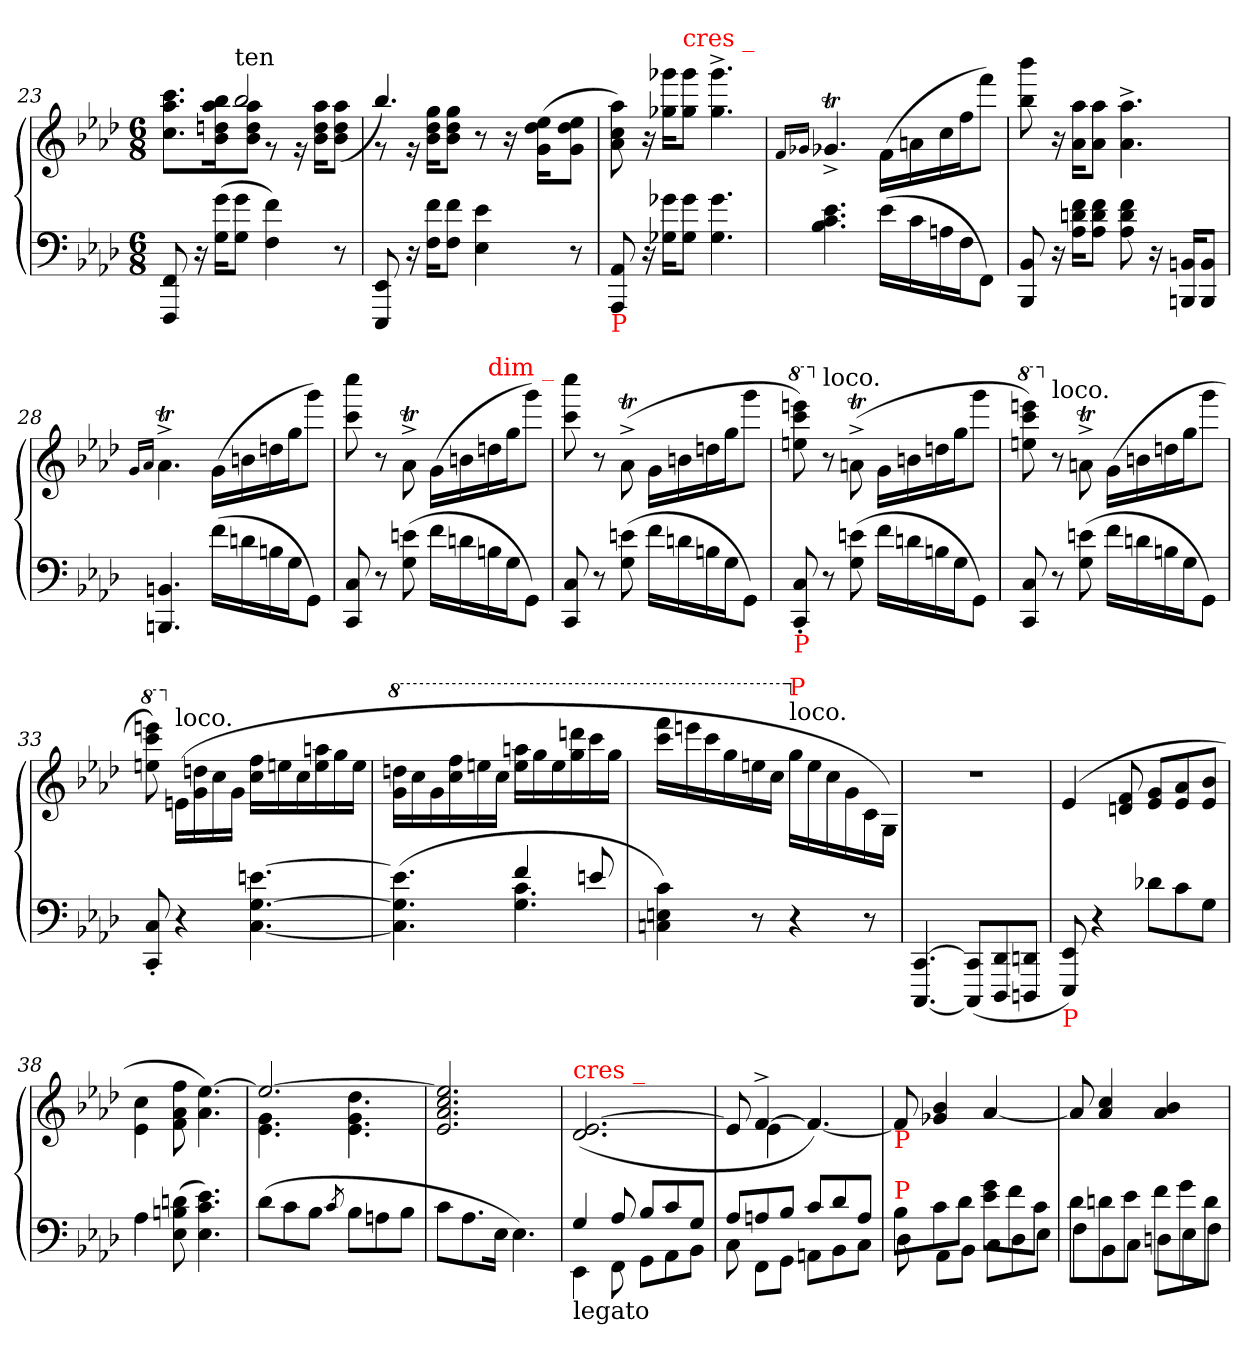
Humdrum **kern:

**kern	**kern
*part1	*part1
*staff2	*staff1
*clefF4	*clefG2
*k[b-e-a-d-]	*k[b-e-a-d-]
*A-:	*A-:
*M6/8	*M6/8
=23	=23
*	*^
8FF 8FFF	4ryy	8.ccc 8.aa- 8.ccL
16r	.	.
(>16g 16GKL	.	16bb- 16aa- 16ddn 16b-k
!	!LO:TX:a:t=ten	!
8g 8GJ	2bb-	8aa- 8dd 8b-J
4f 4F)	.	8r
.	.	16r
.	.	16aa- 16dd 16b-KL
8r	.	(>8aa- 8dd 8b-J
=24	=24	=24
8EE- 8EEE-	4.bb-)	8r
16r	.	16r
16f 16FKL	.	16gg 16dd- 16b-KL
8f 8FJ	.	8gg 8dd- 8b-J
4e- 4E-	4.ryy	8r
.	.	16r
.	.	(>16ee- 16dd- 16gKL
8r	.	8ee- 8dd- 8gJ
=25	=25	=25
!LO:TX:b:color=red:t=P	!	!
*	*v	*v
8AA- 8AAA-	8aa- 8cc 8a-)
16r	16r
16g-X 16G-XKL	16ggg-X 16gg-XKL
!	!LO:TX:a:color=red:t=cres _
8g- 8G-J	8ggg- 8gg-J
4.g- 4.G-	4.ggg-^< 4.gg-^<
=26	=26
.	16qqf/LL
.	16qqg-X/JJ
4.e- 4.c 4.B-	4.g-XT^<
(>16e-LL	(>16fLL
16c	16an
16An	16cc
16FJ	16ffJ
8FFJ)	8fffJ)
=27	=27
8BB- 8BBB-	8bbb- 8bb-
16r	16r
16f 16dn 16A-KL	16aa- 16a-KL
8f 8d 8A-J	8aa- 8a-J
8f 8d 8A-	4.aa-^< 4.a-^<
16r	.
16BBn 16BBBnKL	.
8BB 8BBBJ	.
=28	=28
.	16qqg/LL
.	16qqa-/JJ
4.BBn 4.BBBn	4.a-T^<\
(>16fLL	(>16gLL
16dn	16bn
16Bn	16ddn
16GJ	16ggJ
8GGJ)	8gggJ)
=29	=29
8C 8CC	8cccc 8ccc
8r	8r
(>8en 8G	8a-T^<\
16fLL	(>16gLL
16dn	16bn
!	!LO:TX:a:color=red:t=dim _
16Bn	16ddn
16GJ	16ggJ
8GGJ)	8gggJ)
=30	=30
8C 8CC	8cccc 8ccc
8r	8r
(>8en 8G	(>8a-T^<\
16fLL	16gLL
16dn	16bn
16Bn	16ddn
16GJ	16ggJ
8GGJ)	8gggJ
=31	=31
*	*8va
!LO:TX:b:color=red:t=P	!
8C'< 8CC'<	8eeeen 8cccc 8eeen)
*	*X8va
!	!LO:TX:a:t=loco.
8r	8r
(>8en 8G	(>8ant^<\
16fLL	16gLL
16dn	16bn
16Bn	16ddn
16GJ	16ggJ
8GGJ)	8gggJ
=32	=32
*	*8va
8C 8CC	8eeeen 8cccc 8eeen)
*	*X8va
!	!LO:TX:a:t=loco.
8r	8r
(>8en 8G	8ant^<\
16fLL	(>16gLL
16dn	16bn
16Bn	16ddn
16GJ	16ggJ
8GGJ)	8gggJ
=33	=33
*	*8va
8C'< 8CC'<	8eeeen 8cccc 8eeen)
*	*X8va
!	!LO:TX:a:t=loco.
4r	(>16en\LL
.	16ddn 16g
.	16cc
.	16gJJ
[4.en [4.G [4.C	16ff 16ccLL
.	16een
.	16cc
.	16aan 16ee
.	16gg
.	16eeJJ
=34	=34
*^	*
*	*	*8va
4.ryy	(>4.e] 4.G] 4.C]	16dddn 16ggLL
.	.	16ccc
.	.	16gg
.	.	16fff 16ccc
.	.	16eeen
.	.	16cccJJ
4f	4.c 4.G	16aaan 16eeeLL
.	.	16ggg
.	.	16eee
.	.	16ddddn 16ggg
8e	.	16cccc
.	.	16gggJJ
*v	*v	*
=35	=35
4c 4En 4Cn)	16ffff 16ccccLL
.	16eeeen
.	16cccc
.	16ggg
8r	16eee
.	16cccJJ
*	*X8va
!	!LO:TX:a:t=loco.
!	!LO:TX:a:color=red:t=P
4r	16gg\LL
.	16ee\
.	16cc\
.	16g\
8r	16c\
.	16G/JJ)
=36	=36
[4.CC [4.CCC	2.r
(<8CC] 8CCC]L	.
8DD- 8DDD-	.
8DDn 8DDDnJ	.
=37	=37
!LO:TX:b:color=red:t=P	!
8EE- 8EEE-)	(>4e-
4r	.
.	8f 8dn
8d-XL	8g 8e-L
8c	8a- 8e-
8GJ	8b- 8e-J
=38	=38
4A-	4cc\ 4e-\
(>8dn 8Bn 8E-	8ff 8a- 8f
4.e- 4.c 4.E-)	[4.ee- 4.a-)
=39	=39
*	*^
(>8d-L	2.ee-_	4.g 4.e-
8c	.	.
8B-J	.	.
8qc/	.	.
8B-L	.	4.dd- 4.g 4.e-
8An	.	.
8B-J	.	.
*	*v	*v
=40	=40
8cL	2.ee-] 2.cc 2.a- 2.e-
8.A-	.
16E-Jk	.
4.E-)	.
=41	=41
*^	*
!	!	!LO:TX:a:color=red:t=cres _
!LO:TX:b:t=legato	!	!
4G	4EE-	(>[2.e- 2.d-
8A-	8FF	.
8B-L	8GGL	.
8c	8AA-	.
8GJ	8BB-J	.
=42	=42	=42
*	*	*^
8A-L	8C	8e-]	8ryy
8An	8FFL	[4f^>	4e-
8B-J	8GGJ	.	.
8cL	8AAnL	4.f_)	4.ryy
8d-	8BB-	.	.
8AJ	8CJ	.	.
*	*	*v	*v
=43	=43	=43
!	!	!LO:TX:b:color=red:t=P
!LO:TX:a:color=red:t=P	!	!
8B-/L	8D-	(>8f]
8c\	8AA-L	4b- 4g-X
8d-\J	8BB-J	.
!	!	!LO:N:vis=4
8g\ 8e-\L	8CL	[4.a-/
8f\	8D-	.
8c\J)	8E-J	.
=44	=44	=44
8d-\L	8F\L	(>8a-/]
8dn\	8BB-\	4cc/ 4a-/
8e-\J	8C\J	.
!	!	!LO:N:vis=4
8f\L	8DnL	4.b-/ 4.a-/
8g\	8E-	.
8d\J)	8FJ	.
*v	*v	*
=	=
*-	*-
